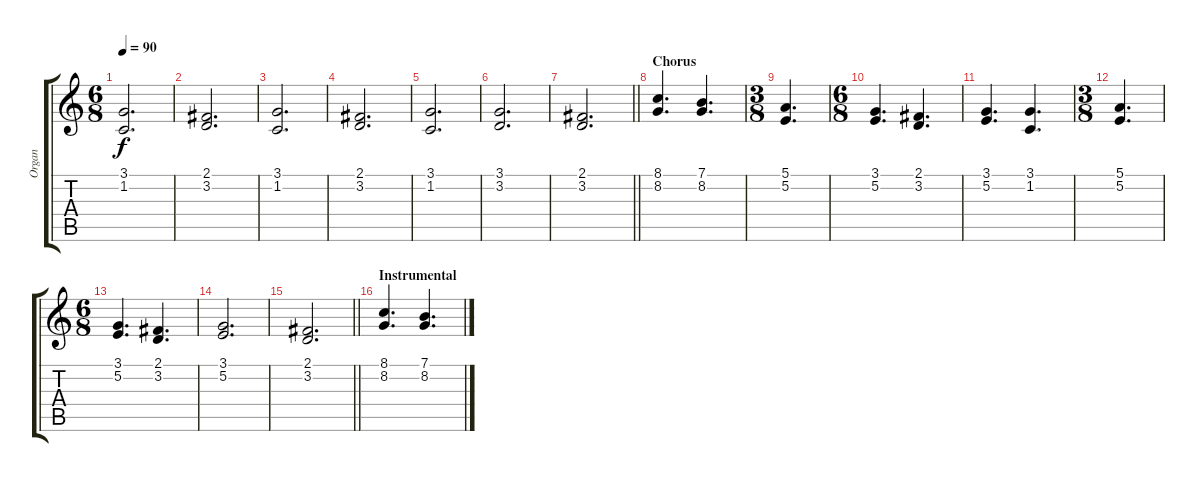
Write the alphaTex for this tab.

\track ("Organ" "Organ") {instrument percussiveorgan}
\staff {score tabs}
\tuning (E4 B3 G3 D3 A2 E2) {hide}
\ts (6 8)
\tempo 90
\clef g2
\ks c
(3.1 1.2).2{d dy f} |
(2.1 3.2).2{d} |
(3.1 1.2).2{d} |
(2.1 3.2).2{d} |
(3.1 1.2).2{d} |
(3.1 3.2).2{d} |
\barLineRight lightlight
(2.1 3.2).2{d} |
\section ("" "Chorus")
(8.1 8.2).4{d} (7.1 8.2).4{d} |
\ts (3 8)
(5.1 5.2).4{d} |
\ts (6 8)
(3.1 5.2).4{d} (2.1 3.2).4{d} |
(3.1 5.2).4{d} (3.1 1.2).4{d} |
\ts (3 8)
(5.1 5.2).4{d} |
\ts (6 8)
(3.1 5.2).4{d} (2.1 3.2).4{d} |
(3.1 5.2).2{d} |
\barLineRight lightlight
(2.1 3.2).2{d} |
\section ("" "Instrumental")
(8.1 8.2).4{d} (7.1 8.2).4{d}
